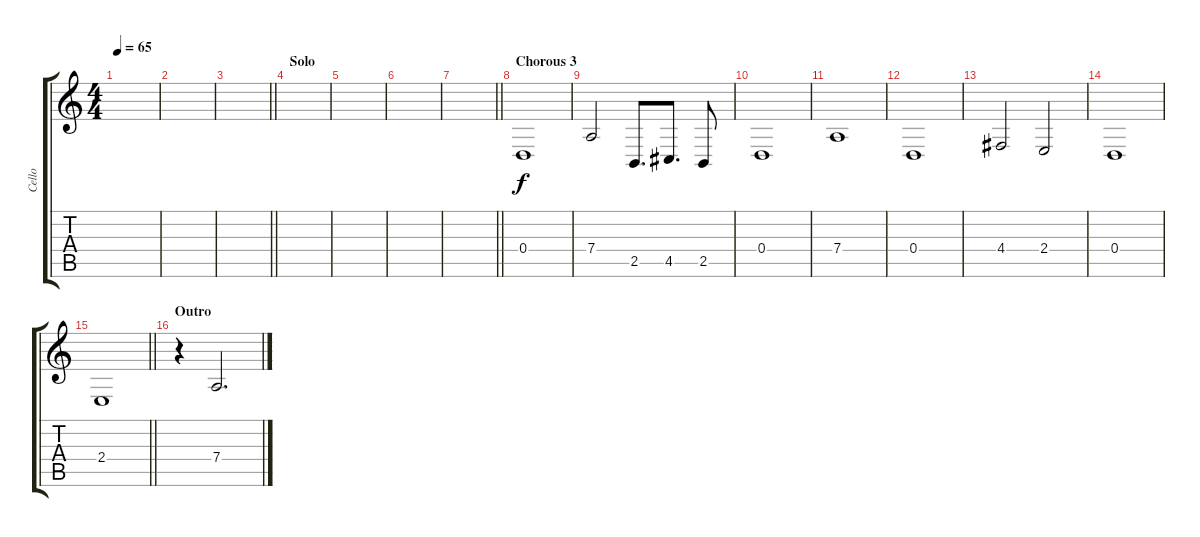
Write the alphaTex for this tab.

\track ("Cello" "Cello") {instrument cello}
\staff {score tabs}
\tuning (E4 B3 G3 D3 A2 E2) {hide}
\ts (4 4)
\tempo 65
\clef g2
\ks c
|
|
\barLineRight lightlight
|
\section ("" "Solo")
|
|
|
\barLineRight lightlight
|
\section ("" "Chorous 3")
0.4.1{volume 5} |
7.4.2 2.5.8{d} 4.5.8{d} 2.5.8 |
0.4.1 |
7.4.1 |
0.4.1 |
4.4.2 2.4.2 |
0.4.1 |
\barLineRight lightlight
2.4.1{volume 0} |
\section ("" "Outro")
r.4{volume 8} 7.4.2{d volume 0}
